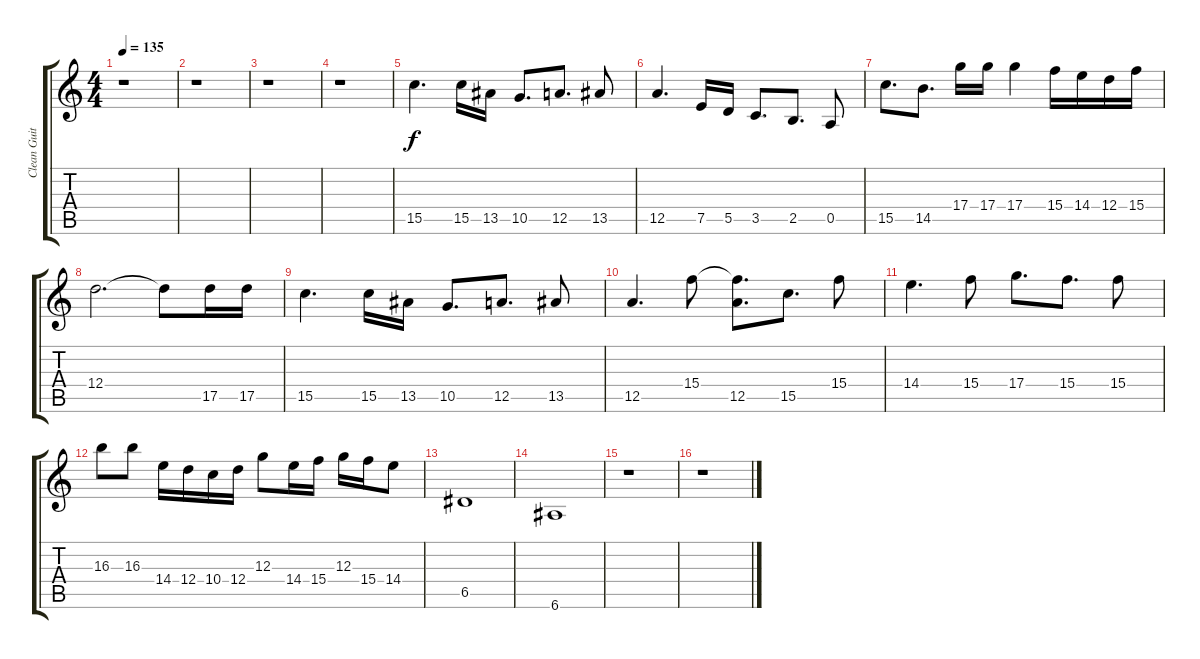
\track ("Clean Guitar" "Clean Guit") {instrument acousticguitarsteel}
\staff {score tabs}
\tuning (E4 B3 G3 D3 A2 E2) {hide}
\ts (4 4)
\tempo 135
\clef g2
\ks c
r.1{dy f} |
r.1 |
r.1 |
r.1 |
15.5.4{d} 15.5.16 13.5.16 10.5.8{d} 12.5.8{d} 13.5.8 |
12.5.4{d} 7.5.16 5.5.16 3.5.8{d} 2.5.8{d} 0.5.8 |
15.5.8{d} 14.5.8{d} 17.4.16 17.4.16 17.4.4 15.4.16 14.4.16 12.4.16 15.4.16 |
12.4.2{d} 12.4{t}.8 17.5.16 17.5.16 |
15.5.4{d} 15.5.16 13.5.16 10.5.8{d} 12.5.8{d} 13.5.8 |
12.5.4{d} 15.4.8 (15.4{t} 12.5).8{d} 15.5.8{d} 15.4.8 |
14.4.4{d} 15.4.8 17.4.8{d} 15.4.8{d} 15.4.8 |
16.3.8 16.3.8 14.4.16 12.4.16 10.4.16 12.4.16 12.3.8 14.4.16 15.4.16 12.3.16 15.4.16 14.4.8 |
6.5.1 |
6.6.1 |
r.1 |
r.1
